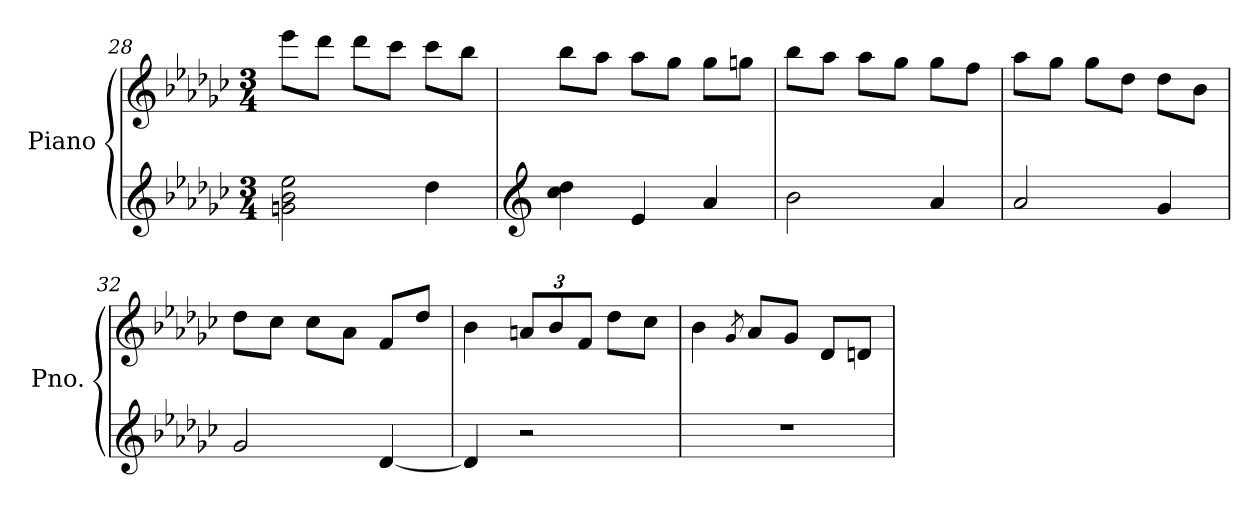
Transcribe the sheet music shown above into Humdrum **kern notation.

**kern	**kern
*part1	*part1
*staff2	*staff1
*I"Piano	*
*I'Pno.	*
*clefG2	*clefG2
*k[b-e-a-d-g-c-]	*k[b-e-a-d-g-c-]
*M3/4	*M3/4
=28	=28
2gn\ 2b-\ 2ee-\	8eee-\L
.	8ddd-\J
.	8ddd-\L
.	8ccc-\J
4dd-\	8ccc-\L
.	8bb-\J
=29	=29
*clefG2	*
4cc-\ 4dd-\	8bb-\L
.	8aa-\J
4e-/	8aa-\L
.	8gg-\J
4a-/	8gg-\L
.	8ggn\J
!!LO:PB:g=z
=30	=30
2b-\	8bb-\L
.	8aa-\J
.	8aa-\L
.	8gg-\J
4a-/	8gg-\L
.	8ff\J
=31	=31
2a-/	8aa-\L
.	8gg-\J
.	8gg-\L
.	8dd-\J
4g-/	8dd-\L
.	8b-\J
=32	=32
2g-/	8dd-\L
.	8cc-\J
.	8cc-\L
.	8a-\J
[4d-/	8f/L
.	8dd-/J
=33	=33
4d-/]	4b-\
*	*Xbrackettup
2r	12an/L
.	12b-/
.	12f/J
.	8dd-\L
.	8cc-\J
=34	=34
2.r	4b-\
.	8qg-/
.	8a-/L
.	8g-/J
.	8d-/L
.	8dn/J
=	=
*-	*-
